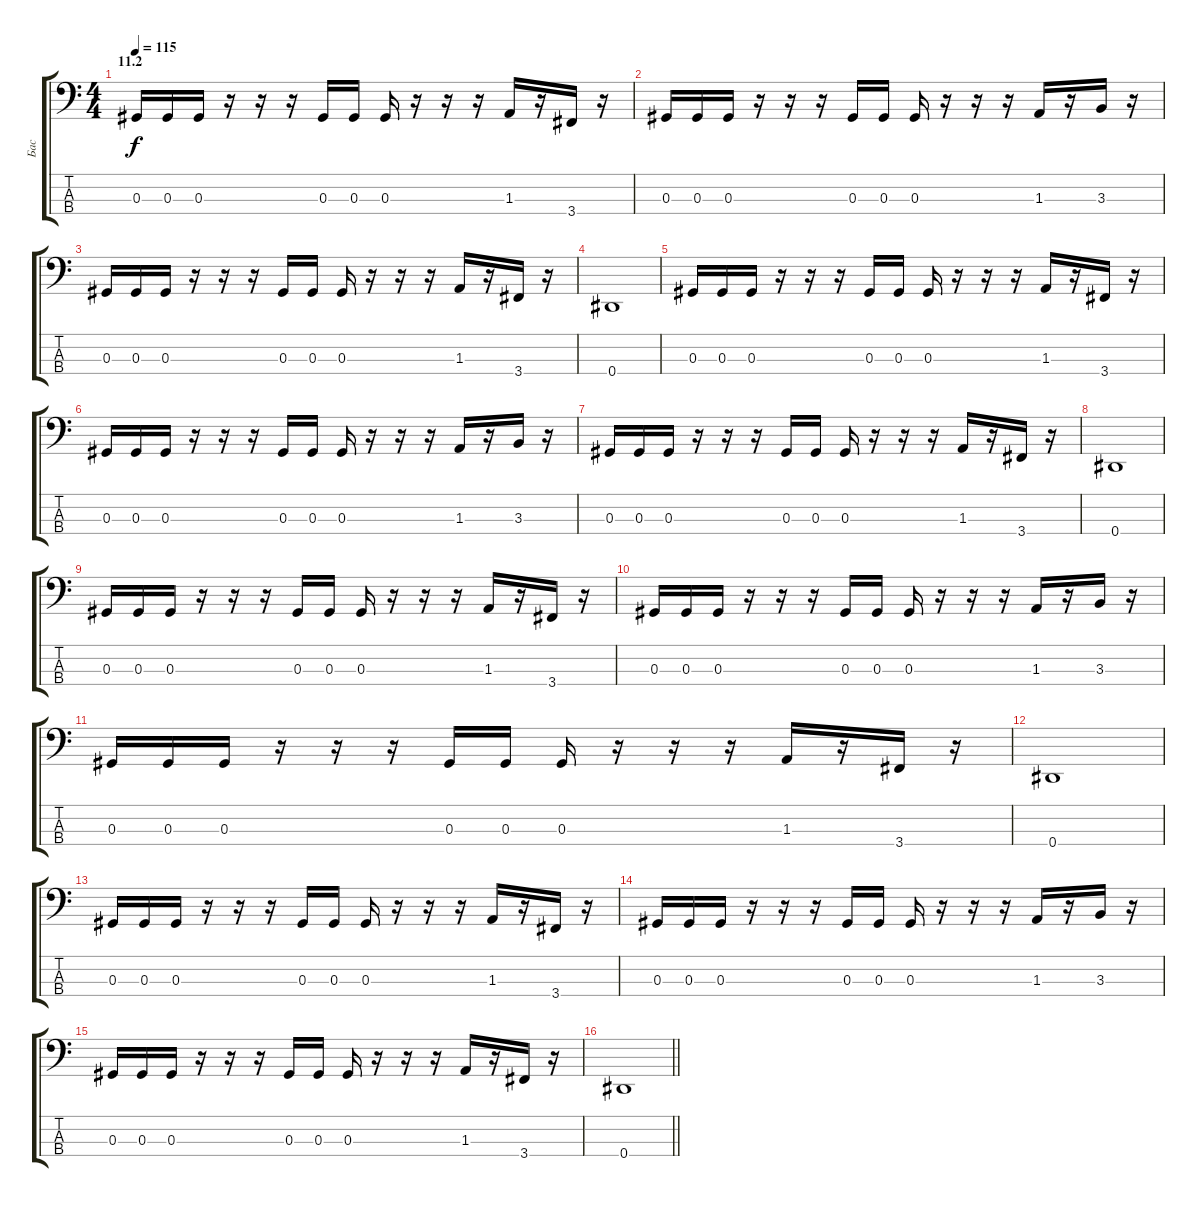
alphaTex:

\track ("Бас" "Бас") {instrument electricbassfinger}
\staff {score tabs}
\tuning (Gb2 Db2 Ab1 Eb1) {hide}
\ts (4 4)
\section ("" "11.2")
\tempo 115
\clef f4
\ks c
0.3.16{dy f} 0.3.16 0.3.16 r.16 r.16 r.16 0.3.16 0.3.16 0.3.16 r.16 r.16 r.16 1.3.16 r.16 3.4.16 r.16 |
0.3.16 0.3.16 0.3.16 r.16 r.16 r.16 0.3.16 0.3.16 0.3.16 r.16 r.16 r.16 1.3.16 r.16 3.3.16 r.16 |
0.3.16 0.3.16 0.3.16 r.16 r.16 r.16 0.3.16 0.3.16 0.3.16 r.16 r.16 r.16 1.3.16 r.16 3.4.16 r.16 |
0.4.1 |
0.3.16 0.3.16 0.3.16 r.16 r.16 r.16 0.3.16 0.3.16 0.3.16 r.16 r.16 r.16 1.3.16 r.16 3.4.16 r.16 |
0.3.16 0.3.16 0.3.16 r.16 r.16 r.16 0.3.16 0.3.16 0.3.16 r.16 r.16 r.16 1.3.16 r.16 3.3.16 r.16 |
0.3.16 0.3.16 0.3.16 r.16 r.16 r.16 0.3.16 0.3.16 0.3.16 r.16 r.16 r.16 1.3.16 r.16 3.4.16 r.16 |
0.4.1 |
0.3.16 0.3.16 0.3.16 r.16 r.16 r.16 0.3.16 0.3.16 0.3.16 r.16 r.16 r.16 1.3.16 r.16 3.4.16 r.16 |
0.3.16 0.3.16 0.3.16 r.16 r.16 r.16 0.3.16 0.3.16 0.3.16 r.16 r.16 r.16 1.3.16 r.16 3.3.16 r.16 |
0.3.16 0.3.16 0.3.16 r.16 r.16 r.16 0.3.16 0.3.16 0.3.16 r.16 r.16 r.16 1.3.16 r.16 3.4.16 r.16 |
0.4.1 |
0.3.16 0.3.16 0.3.16 r.16 r.16 r.16 0.3.16 0.3.16 0.3.16 r.16 r.16 r.16 1.3.16 r.16 3.4.16 r.16 |
0.3.16 0.3.16 0.3.16 r.16 r.16 r.16 0.3.16 0.3.16 0.3.16 r.16 r.16 r.16 1.3.16 r.16 3.3.16 r.16 |
0.3.16 0.3.16 0.3.16 r.16 r.16 r.16 0.3.16 0.3.16 0.3.16 r.16 r.16 r.16 1.3.16 r.16 3.4.16 r.16 |
\barLineRight lightlight
0.4.1
